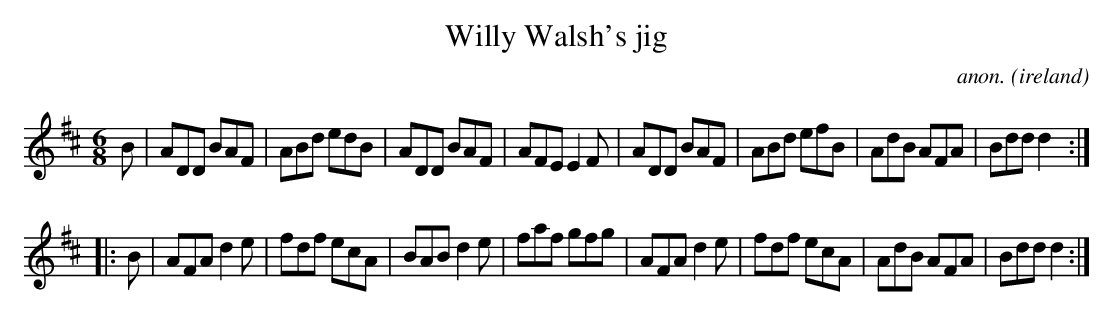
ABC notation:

X:1
T:Willy Walsh's jig
O:ireland
C:anon.
M:6/8
L:1/8
K:D
B|ADD BAF|ABd edB|ADD BAF|AFE E2F|ADD BAF|ABd efB|AdB AFA|Bdd d2:|
|:B|AFA d2e|fdf ecA|BAB d2e|faf gfg|AFA d2e|fdf ecA|AdB AFA|Bdd d2:|
